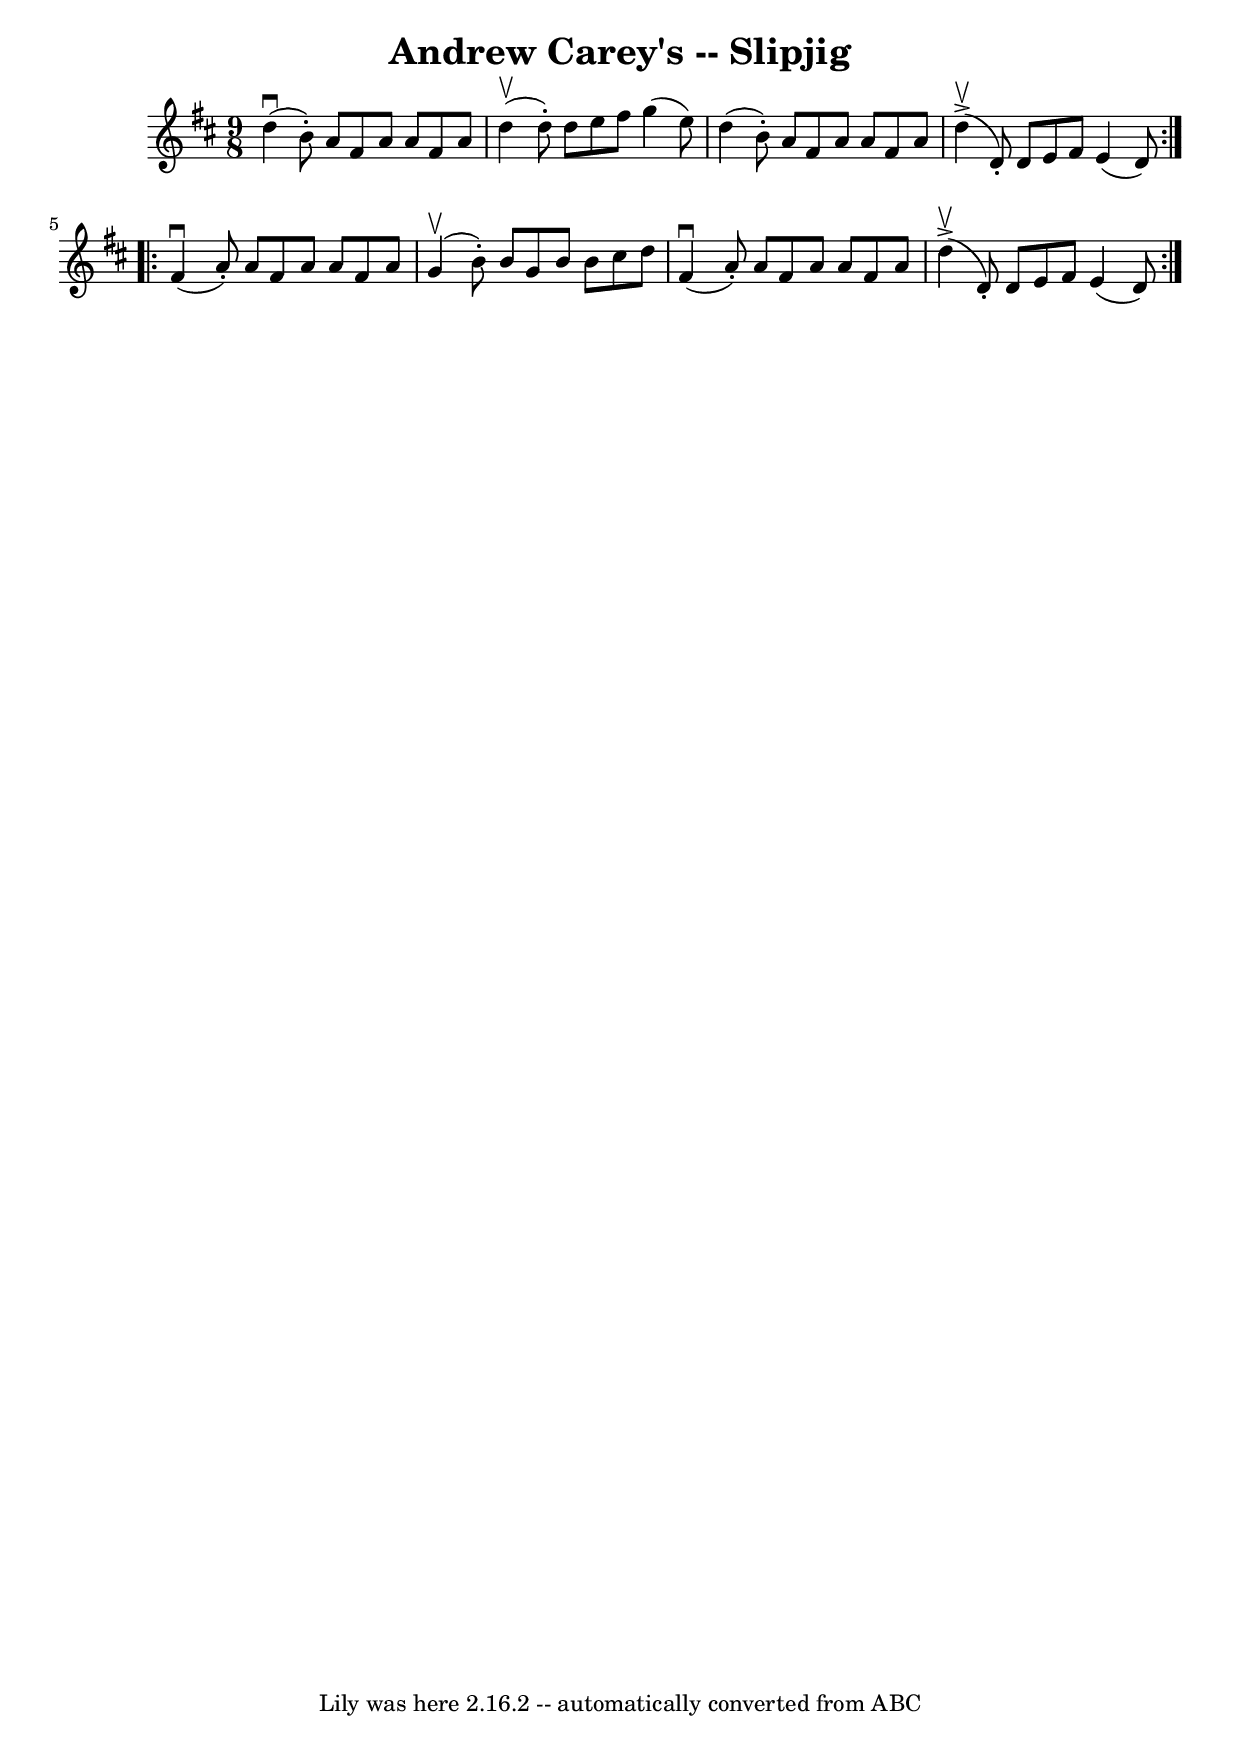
\version "2.16.2"
\include "Mammoth.ily"
\header {
  %% book = "Ryan's Mammoth Collection"
  crossRefNumber = "1"
  footnotes = ""
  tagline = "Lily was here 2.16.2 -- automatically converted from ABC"
  title = "Andrew Carey's -- Slipjig"

}
voicedefault =  {



  \repeat volta 2 {

    \time 9/8 
    \key d \major
    d''4^\downbow(b'8-.) a'8 fis'8 a'8    
    a'8 fis'8 a'8  |
    d''4^\upbow(d''8-.) d''8 e''8    
    fis''8 g''4 (e''8) |
    d''4 (b'8-.) a'8 fis'8 a'8 
    a'8 fis'8 a'8  |
    d''4^\upbow^\accent(d'8-.) d'8    
    e'8 fis'8 e'4 (d'8) 
  } 
  \repeat volta 2 {
    fis'4^\downbow(a'8-.) a'8 fis'8 a'8 a'8 fis'8 a'8  |
    g'4^\upbow(
    b'8-.) b'8 g'8 b'8 b'8 cis''8 d''8  |
    fis'4^\downbow(a'8-.) a'8 fis'8 a'8 a'8 fis'8 a'8  |
    
    d''4^\upbow^\accent(d'8-.) d'8 e'8 fis'8 e'4 (d'8) 
  }   

}

\score{
  <<

    \context Staff="default"
    {
      \voicedefault 
      
    }

  >>
  \layout {
    
  }
  \midi {
  }

}
